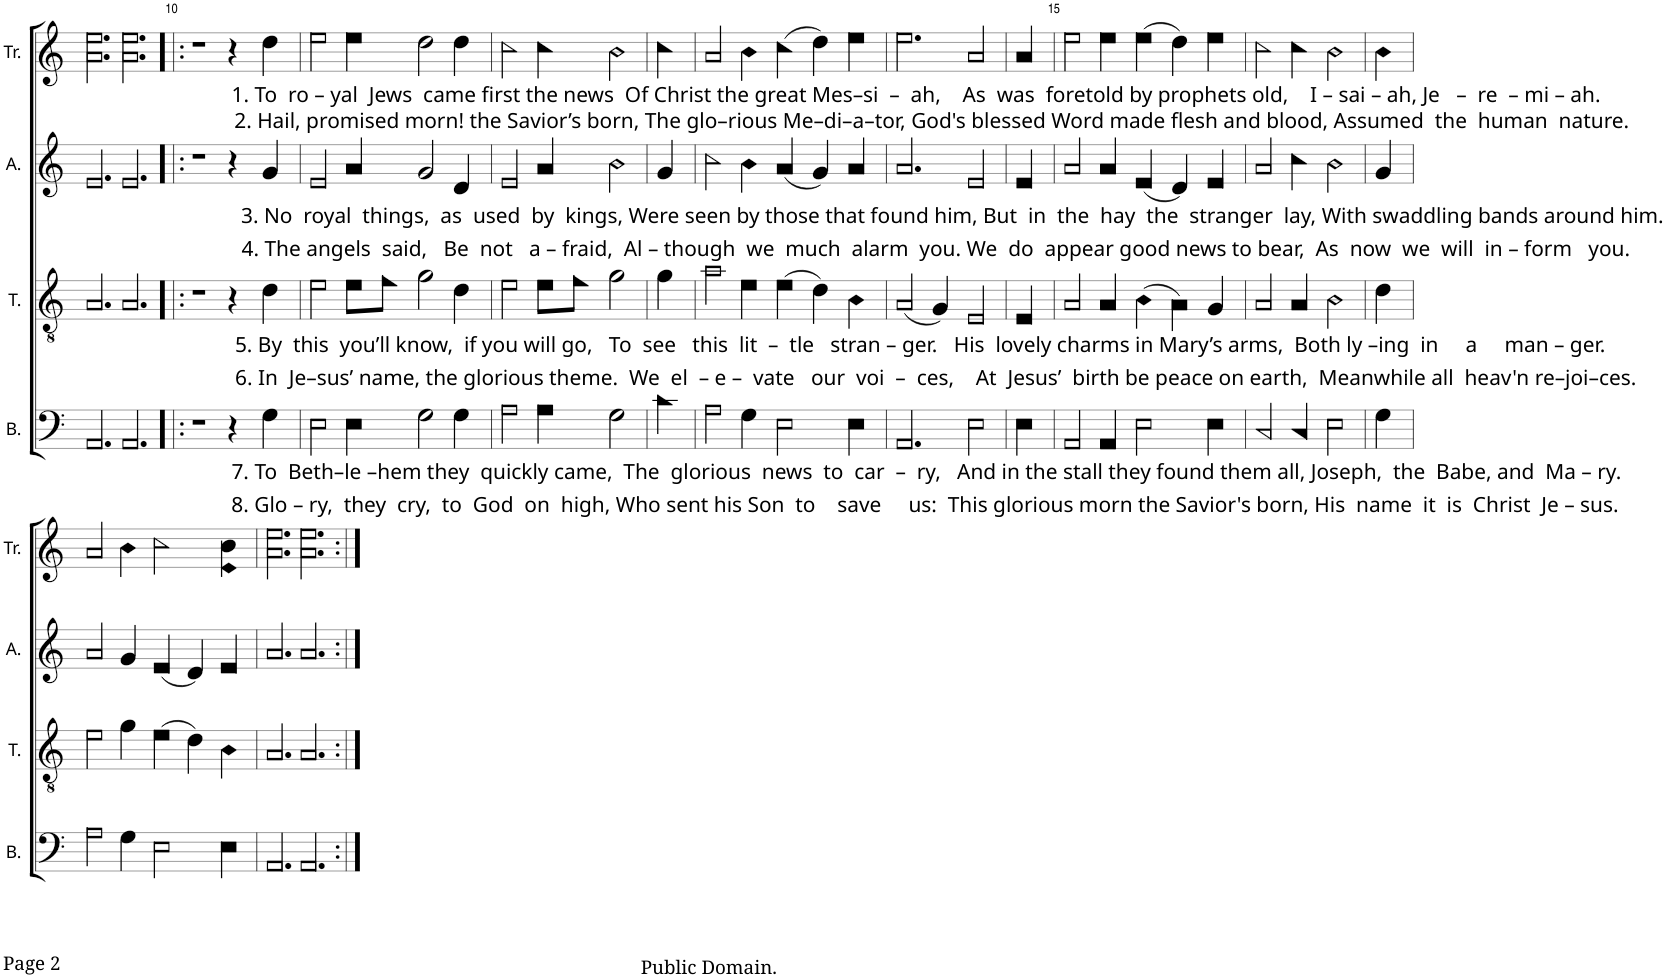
**kern	**kern	**kern	**kern
*part4	*part3	*part2	*part1
*staff4	*staff3	*staff2	*staff1
*I"B.	*I"T.	*I"A.	*I"Tr.
*I'B.	*I'T.	*I'A.	*I'Tr.
!!LO:PB:g=z
*clefF4	*clefGv2	*clefG2	*clefG2
*k[]	*k[]	*k[]	*k[]
*M6/4	*M6/4	*M6/4	*M6/4
=9	=9	=9	=9
2.AA!/	2.A!/	2.e!/	2.a!\ 2.ee!\
2.AA!/	2.A!/	2.e!/	2.a!\ 2.ee!\
=10!|:	=10!|:	=10!|:	=10!|:
1r	1r	1r	1r
4r	4r	4r	4r
!	!	!	!LO:TX:b:t=1. To  ro – yal  Jews  came first the news  Of Christ the great Mes–si  –  ah,    As  was  foretold by prophets old,    I – sai – ah, Je   –  re  – mi – ah.
!	!	!	!LO:TX:b:t=2. Hail, promised morn! the Savior’s born, The glo–rious Me–di–a–tor, God's blessed Word made flesh and blood, Assumed  the  human  nature.
!	!	!LO:TX:b:t=3. No  royal  things,  as  used  by  kings, Were seen by those that found him, But  in  the  hay  the  stranger  lay, With swaddling bands around him.	!
!	!	!LO:TX:b:t=4. The angels  said,   Be  not   a – fraid,  Al – though  we  much  alarm  you. We  do  appear good news to bear,  As  now  we  will  in – form   you.	!
!	!LO:TX:b:t=5. By  this  you’ll know,  if you will go,   To  see   this  lit  –  tle   stran – ger.   His  lovely charms in Mary’s arms,  Both ly –ing  in     a     man – ger.	!	!
!	!LO:TX:b:t=6. In  Je–sus’ name, the glorious theme.  We  el  – e –  vate   our  voi  –  ces,    At  Jesus’  birth be peace on earth,  Meanwhile all  heav'n re–joi–ces.	!	!
!LO:TX:b:t=7. To  Beth–le –hem they  quickly came,  The  glorious  news  to  car  –  ry,   And in the stall they found them all, Joseph,  the  Babe, and  Ma – ry.	!	!	!
!LO:TX:b:t=8. Glo – ry,  they  cry,  to  God  on  high, Who sent his Son  to    save     us&colon;  This glorious morn the Savior's born, His  name  it  is  Christ  Je – sus.	!	!	!
4G!\	4d!\	4g!/	4dd!\
=11	=11	=11	=11
2E!\	2e!\	2e!/	2ee!\
4E!\	8e!\L	4a!/	4ee!\
.	8f!\J	.	.
2G!\	2g!\	2g!/	2dd!\
4G!\	4d!\	4d!/	4dd!\
=12	=12	=12	=12
2A!\	2e!\	2e!/	2cc!\
4A!\	8e!\L	4a!/	4cc!\
.	8f!\J	.	.
2G!\	2g!\	2b!\	2b!\
4c!\	4g!\	4g!/	4cc!\
=13	=13	=13	=13
2A!\	2a!\	2cc!\	2a!/
4G!\	4e!\	4b!\	4b!\
2E!\	(4e!\	(4a!/	(4cc!\
.	4d!\)	4g!/)	4dd!\)
4E!\	4B!\	4a!/	4ee!\
=14	=14	=14	=14
2.AA!/	(2A!/	2.a!/	2.ee!\
.	4G!/)	.	.
2E!\	2E!/	2e!/	2a!/
4E!\	4E!/	4e!/	4a!/
=15	=15	=15	=15
2AA!/	2A!/	2a!/	2ee!\
4AA!/	4A!/	4a!/	4ee!\
2E!\	(4B!\	(4e!/	(4ee!\
.	4A!\)	4d!/)	4dd!\)
4E!\	4G!/	4e!/	4ee!\
=16	=16	=16	=16
2C!/	2A!/	2a!/	2cc!\
4C!/	4A!/	4cc!\	4cc!\
2E!\	2B!\	2b!\	2b!\
4G!\	4d!\	4g!/	4b!\
!!LO:LB:g=z
=17	=17	=17	=17
2A!\	2e!\	2a!/	2a!/
4G!\	4g!\	4g!/	4b!\
2E!\	(4e!\	(4e!/	2cc!\
.	4d!\)	4d!/)	.
4E!\	4B!\	4e!/	4b!\ 4dd!\
=18	=18	=18	=18
2.AA!/	2.A!/	2.a!/	2.a!\ 2.ee!\
2.AA!/	2.A!/	2.a!/	2.a!\ 2.ee!\
=:|!	=:|!	=:|!	=:|!
*-	*-	*-	*-
